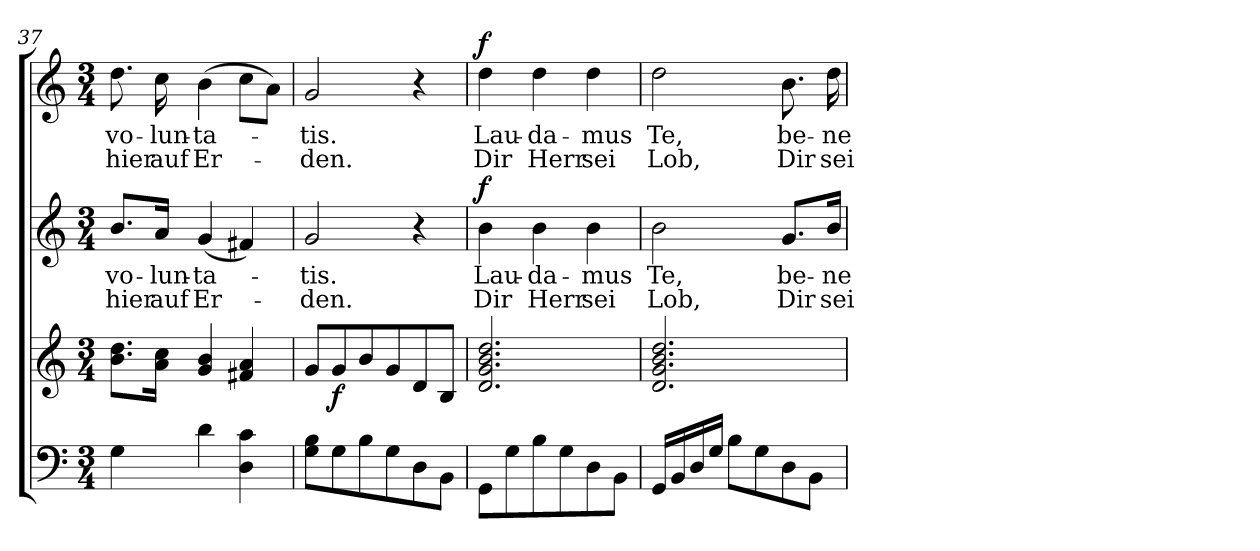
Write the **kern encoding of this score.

**kern	**kern	**dynam	**kern	**text	**text	**dynam	**kern	**text	**text	**dynam
*part3	*part3	*part3	*part2	*part2	*part2	*part2	*part1	*part1	*part1	*part1
*staff4	*staff3	*staff3/4	*staff2	*staff2	*staff2	*staff2	*staff1	*staff1	*staff1	*staff1
*clefF4	*clefG2	*	*clefG2	*	*	*	*clefG2	*	*	*
*k[]	*k[]	*	*k[]	*	*	*	*k[]	*	*	*
*C:	*C:	*	*C:	*	*	*	*C:	*	*	*
*M3/4	*M3/4	*	*M3/4	*	*	*	*M3/4	*	*	*
=37	=37	=37	=37	=37	=37	=37	=37	=37	=37	=37
!	!	!	!	!LO:LY:b	!LO:LY:b	!	!	!LO:LY:b	!LO:LY:b	!
4G\	8.b\ 8.dd\L	.	8.b/L	vo-	hier	.	8.dd\	vo-	hier	.
!	!	!	!	!LO:LY:b	!LO:LY:b	!	!	!LO:LY:b	!LO:LY:b	!
.	16a\ 16cc\Jk	.	16a/Jk	-lun-	auf	.	16cc\	-lun-	auf	.
!	!	!	!	!LO:LY:b	!LO:LY:b	!	!	!LO:LY:b	!LO:LY:b	!
4d\	4g/ 4b/	.	(<4g/	-ta-	Er-	.	(>4b\	-ta-	Er-	.
4D\ 4c\	4f#X/ 4a/	.	4f#X/)	.	.	.	8cc\L	.	.	.
.	.	.	.	.	.	.	8a\J)	.	.	.
=38	=38	=38	=38	=38	=38	=38	=38	=38	=38	=38
!	!	!	!	!LO:LY:b	!LO:LY:b	!	!	!LO:LY:b	!LO:LY:b	!
8G\ 8B\L	8g/L	.	2g/	-tis.	-den.	.	2g/	-tis.	-den.	.
!	!	!LO:DY:b	!	!	!	!	!	!	!	!
8G\	8g/	f	.	.	.	.	.	.	.	.
8B\	8b/	.	.	.	.	.	.	.	.	.
8G\	8g/	.	.	.	.	.	.	.	.	.
8D\	8d/	.	4r	.	.	.	4r	.	.	.
8BB\J	8B/J	.	.	.	.	.	.	.	.	.
!!LO:LB:g=z
=39	=39	=39	=39	=39	=39	=39	=39	=39	=39	=39
!	!	!	!	!LO:LY:b	!LO:LY:b	!LO:DY:a	!	!LO:LY:b	!LO:LY:b	!LO:DY:a
8GG\L	2.d/ 2.g/ 2.b/ 2.dd/	.	4b\	Lau-	Dir	f	4dd\	Lau-	Dir	f
8G\	.	.	.	.	.	.	.	.	.	.
!	!	!	!	!LO:LY:b	!LO:LY:b	!	!	!LO:LY:b	!LO:LY:b	!
8B\	.	.	4b\	-da-	Herr	.	4dd\	-da-	Herr	.
8G\	.	.	.	.	.	.	.	.	.	.
!	!	!	!	!LO:LY:b	!LO:LY:b	!	!	!LO:LY:b	!LO:LY:b	!
8D\	.	.	4b\	-mus	sei	.	4dd\	-mus	sei	.
8BB\J	.	.	.	.	.	.	.	.	.	.
=40	=40	=40	=40	=40	=40	=40	=40	=40	=40	=40
!	!	!	!	!LO:LY:b	!LO:LY:b	!	!	!LO:LY:b	!LO:LY:b	!
16GG/LL	2.d/ 2.g/ 2.b/ 2.dd/	.	2b\	Te,	Lob,	.	2dd\	Te,	Lob,	.
16BB/	.	.	.	.	.	.	.	.	.	.
16D/	.	.	.	.	.	.	.	.	.	.
16G/JJ	.	.	.	.	.	.	.	.	.	.
8B\L	.	.	.	.	.	.	.	.	.	.
8G\	.	.	.	.	.	.	.	.	.	.
!	!	!	!	!LO:LY:b	!LO:LY:b	!	!	!LO:LY:b	!LO:LY:b	!
8D\	.	.	8.g/L	be-	Dir	.	8.b\	be-	Dir	.
8BB\J	.	.	.	.	.	.	.	.	.	.
!	!	!	!	!LO:LY:b	!LO:LY:b	!	!	!LO:LY:b	!LO:LY:b	!
.	.	.	16b/Jk	-ne-	sei	.	16dd\	-ne-	sei	.
=	=	=	=	=	=	=	=	=	=	=
*-	*-	*-	*-	*-	*-	*-	*-	*-	*-	*-
